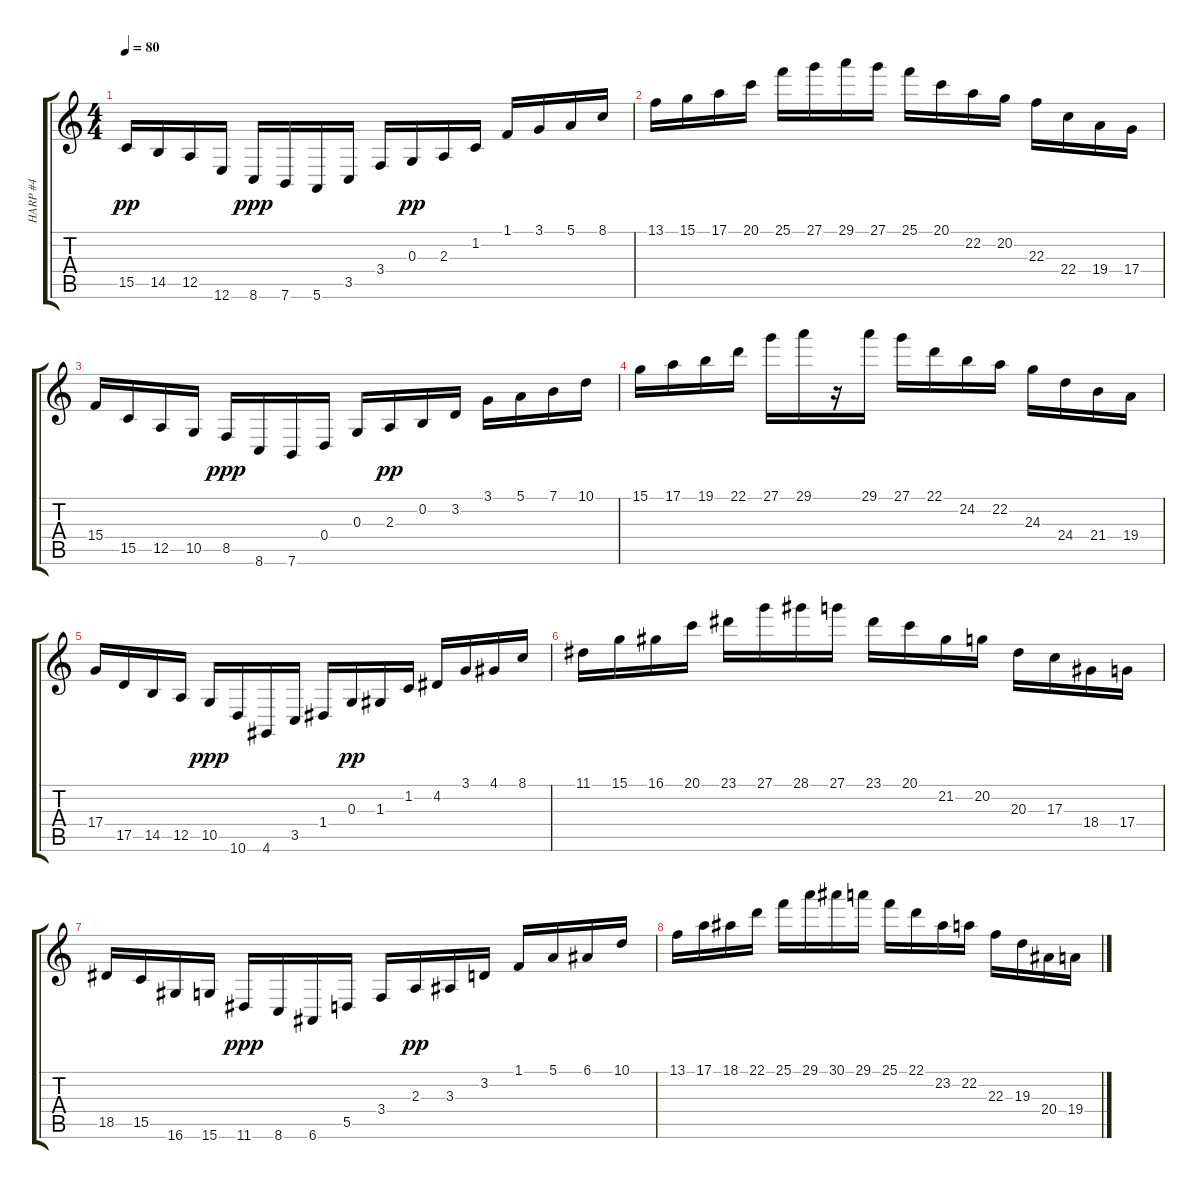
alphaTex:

\track ("HARP #4" "HARP #4") {instrument orchestralharp}
\staff {score tabs}
\tuning (E4 B3 G3 D3 A2 E2) {hide}
\ts (4 4)
\tempo 80
\clef g2
\ks c
15.5.16{dy pp} 14.5.16 12.5.16 12.6.16 8.6.16{dy ppp} 7.6.16 5.6.16 3.5.16 3.4.16 0.3.16{dy pp} 2.3.16 1.2.16 1.1.16 3.1.16 5.1.16 8.1.16 |
13.1.16 15.1.16 17.1.16 20.1.16 25.1.16 27.1.16 29.1.16 27.1.16 25.1.16 20.1.16 22.2.16 20.2.16 22.3.16 22.4.16 19.4.16 17.4.16 |
15.4.16 15.5.16 12.5.16 10.5.16 8.5.16{dy ppp} 8.6.16 7.6.16 0.4.16 0.3.16 2.3.16{dy pp} 0.2.16 3.2.16 3.1.16 5.1.16 7.1.16 10.1.16 |
15.1.16 17.1.16 19.1.16 22.1.16 27.1.16 29.1.16 r.16 29.1.16 27.1.16 22.1.16 24.2.16 22.2.16 24.3.16 24.4.16 21.4.16 19.4.16 |
17.4.16 17.5.16 14.5.16 12.5.16 10.5.16{dy ppp} 10.6.16 4.6.16 3.5.16 1.4.16 0.3.16{dy pp} 1.3.16 1.2.16 4.2.16 3.1.16 4.1.16 8.1.16 |
11.1.16 15.1.16 16.1.16 20.1.16 23.1.16 27.1.16 28.1.16 27.1.16 23.1.16 20.1.16 21.2.16 20.2.16 20.3.16 17.3.16 18.4.16 17.4.16 |
18.5.16 15.5.16 16.6.16 15.6.16 11.6.16{dy ppp} 8.6.16 6.6.16 5.5.16 3.4.16 2.3.16{dy pp} 3.3.16 3.2.16 1.1.16 5.1.16 6.1.16 10.1.16 |
13.1.16 17.1.16 18.1.16 22.1.16 25.1.16 29.1.16 30.1.16 29.1.16 25.1.16 22.1.16 23.2.16 22.2.16 22.3.16 19.3.16 20.4.16 19.4.16
